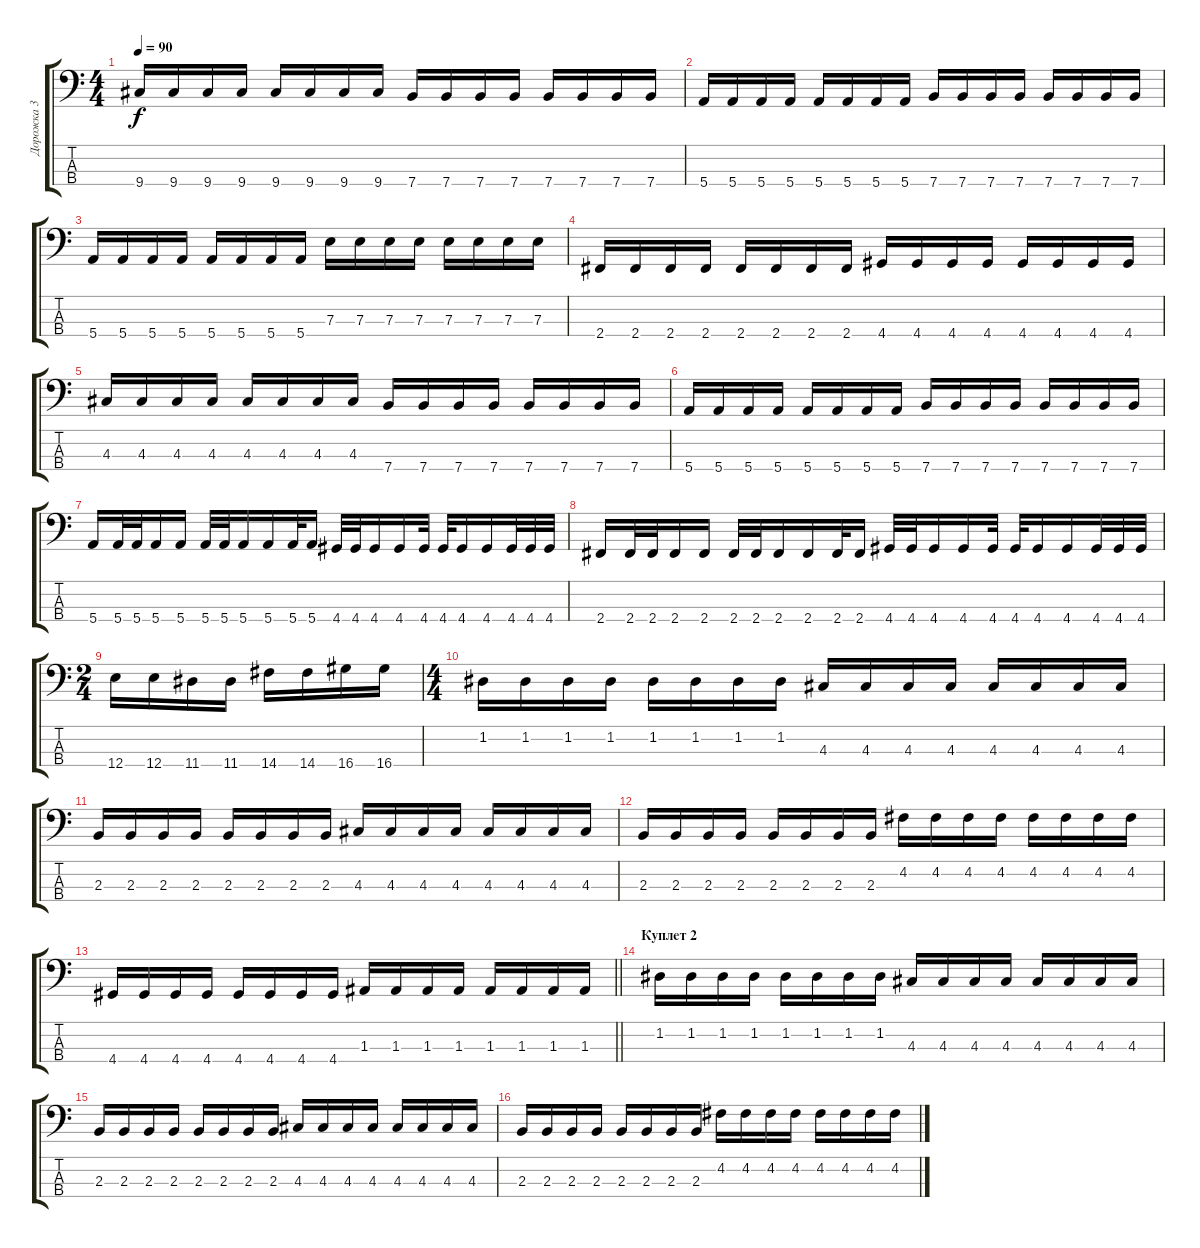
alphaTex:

\track ("Дорожка 3" "Дорожка 3") {instrument electricbassfinger}
\staff {score tabs}
\tuning (G2 D2 A1 E1) {hide}
\ts (4 4)
\tempo 90
\clef f4
\ks c
9.4.16{dy f} 9.4.16 9.4.16 9.4.16 9.4.16 9.4.16 9.4.16 9.4.16 7.4.16 7.4.16 7.4.16 7.4.16 7.4.16 7.4.16 7.4.16 7.4.16 |
5.4.16 5.4.16 5.4.16 5.4.16 5.4.16 5.4.16 5.4.16 5.4.16 7.4.16 7.4.16 7.4.16 7.4.16 7.4.16 7.4.16 7.4.16 7.4.16 |
5.4.16 5.4.16 5.4.16 5.4.16 5.4.16 5.4.16 5.4.16 5.4.16 7.3.16 7.3.16 7.3.16 7.3.16 7.3.16 7.3.16 7.3.16 7.3.16 |
2.4.16 2.4.16 2.4.16 2.4.16 2.4.16 2.4.16 2.4.16 2.4.16 4.4.16 4.4.16 4.4.16 4.4.16 4.4.16 4.4.16 4.4.16 4.4.16 |
4.3.16 4.3.16 4.3.16 4.3.16 4.3.16 4.3.16 4.3.16 4.3.16 7.4.16 7.4.16 7.4.16 7.4.16 7.4.16 7.4.16 7.4.16 7.4.16 |
5.4.16 5.4.16 5.4.16 5.4.16 5.4.16 5.4.16 5.4.16 5.4.16 7.4.16 7.4.16 7.4.16 7.4.16 7.4.16 7.4.16 7.4.16 7.4.16 |
5.4.16 5.4.32 5.4.32 5.4.16 5.4.16 5.4.32 5.4.32 5.4.16 5.4.16 5.4.32 5.4.16 4.4.32 4.4.32 4.4.16 4.4.16 4.4.32 4.4.32 4.4.16 4.4.16 4.4.32 4.4.32 4.4.32 |
2.4.16 2.4.32 2.4.32 2.4.16 2.4.16 2.4.32 2.4.32 2.4.16 2.4.16 2.4.32 2.4.16 4.4.32 4.4.32 4.4.16 4.4.16 4.4.32 4.4.32 4.4.16 4.4.16 4.4.32 4.4.32 4.4.32 |
\ts (2 4)
12.4.16 12.4.16 11.4.16 11.4.16 14.4.16 14.4.16 16.4.16 16.4.16 |
\ts (4 4)
1.2.16 1.2.16 1.2.16 1.2.16 1.2.16 1.2.16 1.2.16 1.2.16 4.3.16 4.3.16 4.3.16 4.3.16 4.3.16 4.3.16 4.3.16 4.3.16 |
2.3.16 2.3.16 2.3.16 2.3.16 2.3.16 2.3.16 2.3.16 2.3.16 4.3.16 4.3.16 4.3.16 4.3.16 4.3.16 4.3.16 4.3.16 4.3.16 |
2.3.16 2.3.16 2.3.16 2.3.16 2.3.16 2.3.16 2.3.16 2.3.16 4.2.16 4.2.16 4.2.16 4.2.16 4.2.16 4.2.16 4.2.16 4.2.16 |
\barLineRight lightlight
4.4.16 4.4.16 4.4.16 4.4.16 4.4.16 4.4.16 4.4.16 4.4.16 1.3.16 1.3.16 1.3.16 1.3.16 1.3.16 1.3.16 1.3.16 1.3.16 |
\section ("" "Куплет 2")
1.2.16 1.2.16 1.2.16 1.2.16 1.2.16 1.2.16 1.2.16 1.2.16 4.3.16 4.3.16 4.3.16 4.3.16 4.3.16 4.3.16 4.3.16 4.3.16 |
2.3.16 2.3.16 2.3.16 2.3.16 2.3.16 2.3.16 2.3.16 2.3.16 4.3.16 4.3.16 4.3.16 4.3.16 4.3.16 4.3.16 4.3.16 4.3.16 |
2.3.16 2.3.16 2.3.16 2.3.16 2.3.16 2.3.16 2.3.16 2.3.16 4.2.16 4.2.16 4.2.16 4.2.16 4.2.16 4.2.16 4.2.16 4.2.16
